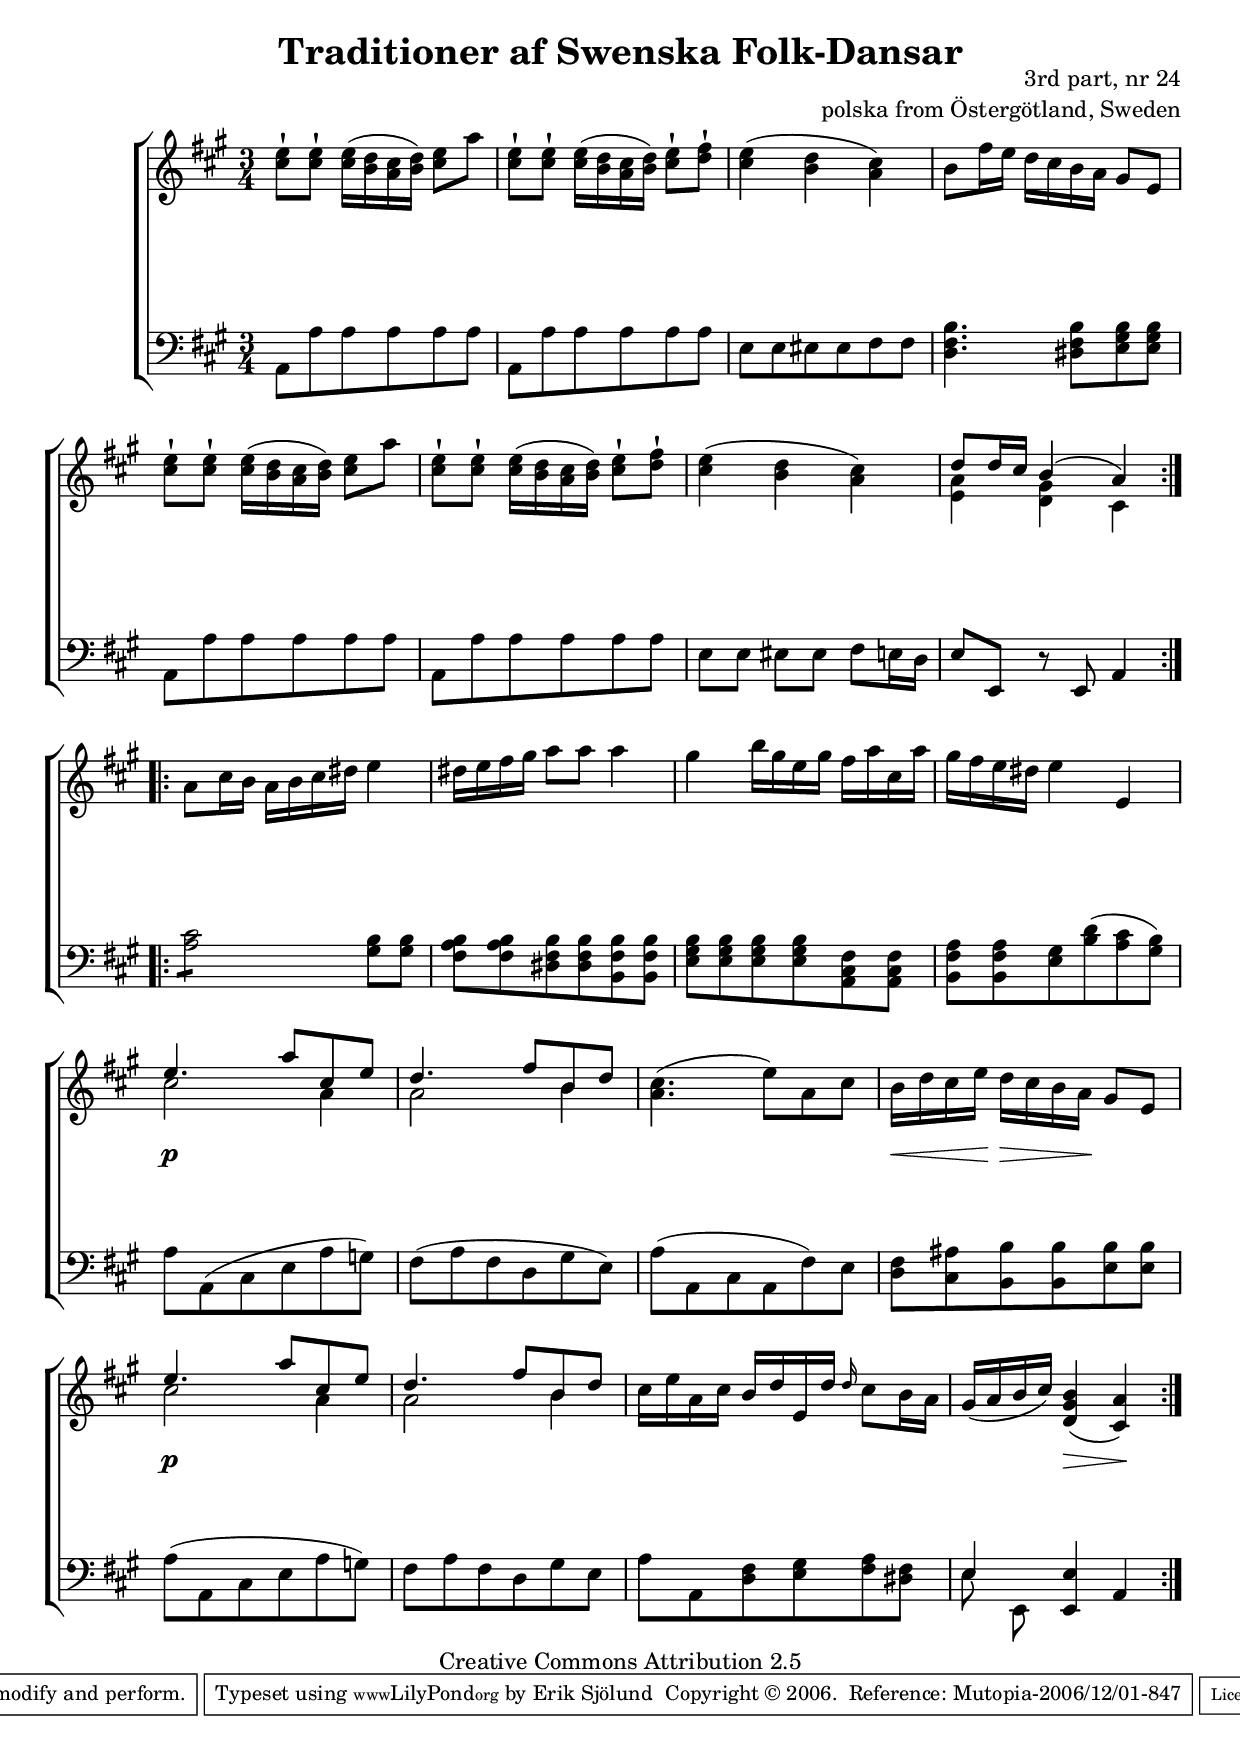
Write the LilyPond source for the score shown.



\header {
    title = "Traditioner af Swenska Folk-Dansar"
    opus = \markup {
         \column  {
          \right-align  "3rd part, nr 24"
   \right-align "polska from Östergötland, Sweden" 
}
 } 
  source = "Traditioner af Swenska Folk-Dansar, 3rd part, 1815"



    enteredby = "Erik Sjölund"
				% mutopia headers.

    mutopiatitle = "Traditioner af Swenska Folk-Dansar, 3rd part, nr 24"

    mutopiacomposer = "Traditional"
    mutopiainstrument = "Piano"
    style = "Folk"
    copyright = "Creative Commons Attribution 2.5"
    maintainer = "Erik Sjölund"
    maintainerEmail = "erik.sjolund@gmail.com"




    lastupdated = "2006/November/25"
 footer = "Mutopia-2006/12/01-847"
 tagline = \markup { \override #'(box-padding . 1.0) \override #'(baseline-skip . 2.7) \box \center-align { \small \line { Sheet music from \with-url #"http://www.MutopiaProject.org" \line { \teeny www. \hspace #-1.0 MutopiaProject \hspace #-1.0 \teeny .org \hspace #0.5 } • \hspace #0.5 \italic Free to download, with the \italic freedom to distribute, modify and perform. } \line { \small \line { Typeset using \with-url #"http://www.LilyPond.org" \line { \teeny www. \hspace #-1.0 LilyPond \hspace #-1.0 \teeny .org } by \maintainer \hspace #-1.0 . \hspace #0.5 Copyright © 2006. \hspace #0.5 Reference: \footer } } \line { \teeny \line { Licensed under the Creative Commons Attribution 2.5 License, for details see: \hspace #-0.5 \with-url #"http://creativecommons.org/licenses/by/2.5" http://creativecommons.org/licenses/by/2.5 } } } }
  }




     \version "2.8.5"








global={
	\time 3/4
	\key a \major
}


    
upper =  {
  \global
  \repeat volta 2 {
	<cis'' e''>8\staccatissimo <cis'' e''>\staccatissimo <cis'' e''>16( <b' d''> <a' cis''> <b' d''>) <cis'' e''>8 a'' |
	<cis'' e''>\staccatissimo  <cis'' e''>\staccatissimo <cis'' e''>16( <b' d''> <a' cis''> <b' d''>) <cis'' e''>8\staccatissimo <d'' fis''>\staccatissimo |
	<cis'' e''>4( <b' d''> <a' cis''>) |
	b'8 fis''16 e'' d'' cis'' b' a' gis'8 e' |
	<cis'' e''>8\staccatissimo <cis'' e''>\staccatissimo <cis'' e''>16( <b' d''> <a' cis''> <b' d''>) <cis'' e''>8 a'' |
	<cis'' e''>\staccatissimo  <cis'' e''>\staccatissimo <cis'' e''>16( <b' d''> <a' cis''> <b' d''>) <cis'' e''>8\staccatissimo <d'' fis''>\staccatissimo |
	<cis'' e''>4( <b' d''> <a' cis''>) |


%5
	<< { d''8 d''16 cis'' b'4( a') } \\ { <a' e'>4 <gis' d'>4 cis'4 } >> |


} 
  \repeat volta 2 {

	a'8 cis''16 b' a' b' cis'' dis'' e''4 |
	dis''16 e'' fis'' gis'' a''8 a'' a''4 |
	gis'' b''16 gis'' e'' gis'' fis'' a'' cis'' a'' |
	gis'' fis'' e'' dis'' e''4 e' |
<< {

%10
	e''4. a''8 cis'' e'' |
	d''4. fis''8 b' d'' |
} \\ { cis''2 a'4 a'2 b'4 } >>

	<a' cis''>4.( e''8) a' cis'' |
	b'16 d'' cis'' e'' d'' cis'' b' a' gis'8 e' |

<< {

%10
	e''4. a''8 cis'' e'' |
	d''4. fis''8 b' d'' |
} \\ { cis''2 a'4 a'2 b'4 } >>



	cis''16 e'' a' cis'' b' d'' e' d'' \grace d''16 cis''8 b'16 a' |
%15
	gis'( a' b' cis'') <d' gis' b'>4( <cis' a'>) |
}

}


     
lower =  {
  \global \clef bass
  \repeat volta 2 {
	a,8 a a a a a |
	a, a a a a a |
%15
	e e eis eis fis fis |
	<d fis b>4. <dis fis b>8 <e gis b> <e gis b> |
	a,8 a a a a a |
	a, a a a a a |

	e e eis eis fis e16 d |
	e8 e, r e, a,4 |


}
%5
  \repeat volta 2 {
	\repeat "tremolo" 4 <a cis'>8 <gis b>8 <gis b> |
%20
	<fis a b> <fis a b> <dis fis b> <dis fis b> <b, fis b> <b, fis b> |
	<e gis b> <e gis b> <e gis b> <e gis b> <a, cis fis> <a, cis fis> |
	<b, fis a> <b, fis a> <e gis> <b d'>( <a cis'> <gis b>) |
	a a,( cis e a g) |
	fis( a fis d gis e) |
%25
	a( a, cis a, fis) e |


	<d fis> <cis ais> <b, b> <b, b> <e b> <e b> |

	a( a, cis e a g) |

	fis a fis d gis e |
	a a, <d fis> <e gis> <fis a> <dis fis> |
	<< { e4 } \\ { e8 e, } >>  <e, e>4 a, 

}
}

dynamics = {
  \repeat volta 2 {
\once \override DynamicText #'transparent = ##t   s4  \mf s4 s4
s2.*7
}

  \repeat volta 2 {
\once \override DynamicText #'transparent = ##t   s4  \mf s4 s4
s2.*3
s4 \p s4 s4
s2.*2
s16 \< s16 s16 s16 \! s16 \> s16 s16 s16 \! s4
s4 \p s4 s4
s2.*2
s4 s4 \> s4 \!
}

}



\score {
  \new PianoStaff \with{systemStartDelimiter = #'SystemStartBracket } <<
    \new Staff = "upper" \upper
    \new Dynamics = "dynamics" \dynamics
    \new Staff = "lower" <<
      \clef bass
      \lower
    >>
  >>

  \layout {
    \context {
      \type "Engraver_group"
      \name Dynamics
      \alias Voice % So that \cresc works, for example.
      \consists "Output_property_engraver"
%      \override VerticalAxisGroup #'minimum-Y-extent = #'(-1 . 1)
      \consists "Piano_pedal_engraver"
      \consists "Script_engraver"
      \consists "Dynamic_engraver"
      \consists "Text_engraver"
      \override TextScript #'font-size = #2
      \override TextScript #'font-shape = #'italic

      \override DynamicText #'extra-offset = #'(0 . 2.5)
      \override Hairpin #'extra-offset = #'(0 . 2.5)


      \consists "Skip_event_swallow_translator"
      \consists "Axis_group_engraver"
    }
    \context {\Score \remove "Bar_number_engraver"}
    \context {
      \PianoStaff
      \accepts Dynamics
   \override VerticalAlignment #'forced-distance = #7
  \override SpanBar #'transparent = ##t

    }
  }
}

          


mididynamics = { \dynamics } 
midiupper = { \upper }
midilower = { \lower }

          




\score {
  \unfoldRepeats
  \new PianoStaff <<
    \new Staff = "upper" <<  \midiupper  \mididynamics >>
    \new Staff = "lower" <<  \midilower  \mididynamics >>
  >>
  \midi {
    \context {
      \type "Performer_group"
      \name Dynamics
      \consists "Piano_pedal_performer"
    }
    \context {
      \PianoStaff
      \accepts Dynamics
    }
 \tempo 4=100    
  }
}






  


